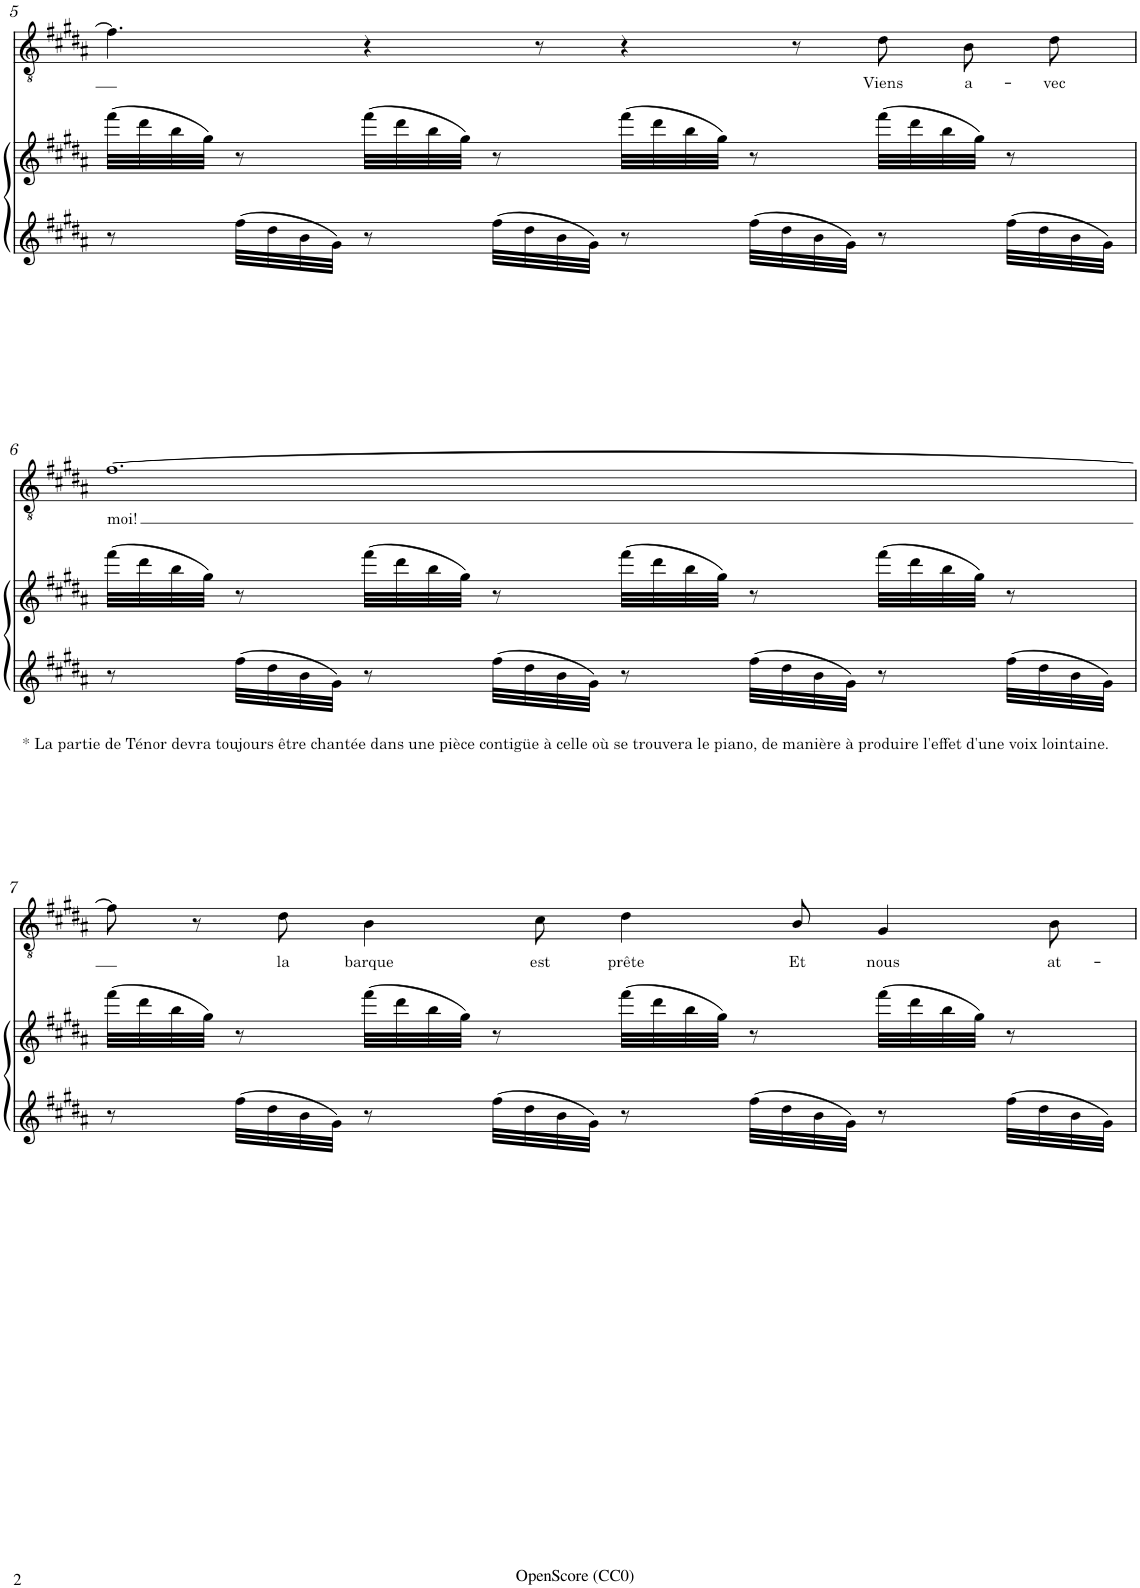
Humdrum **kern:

**kern	**kern	**kern	**text	**kern
*part3	*part3	*part2	*part2	*part1
*staff4	*staff3	*staff2	*staff2	*staff1
*I"Piano	*	*I"Tenor	*	*I"Contralto
*I'Pno	*	*	*	*
!!LO:PB:g=z
*clefG2	*clefG2	*clefGv2	*	*clefGv2
*k[f#c#g#d#a#]	*k[f#c#g#d#a#]	*k[f#c#g#d#a#]	*	*k[f#c#g#d#a#]
*M4/4	*M4/4	*M12/8	*	*M12/8
=5	=5	=5	=5	=5
8r	(32fff#\LLL	4.f#\]	.	1.r
.	32ddd#\	.	.	.
.	32bb\	.	.	.
.	32gg#\JJJ)	.	.	.
32ff#\LLL	8r	.	.	.
32dd#\	.	.	.	.
32b\	.	.	.	.
32g#\JJJ	.	.	.	.
8r	(32fff#\LLL	.	.	.
.	32ddd#\	.	.	.
.	32bb\	.	.	.
.	32gg#\JJJ)	.	.	.
32ff#\LLL	8r	4r	.	.
32dd#\	.	.	.	.
32b\	.	.	.	.
32g#\JJJ	.	.	.	.
8r	(32fff#\LLL	.	.	.
.	32ddd#\	.	.	.
.	32bb\	.	.	.
.	32gg#\JJJ)	.	.	.
32ff#\LLL	8r	8r	.	.
32dd#\	.	.	.	.
32b\	.	.	.	.
32g#\JJJ	.	.	.	.
8r	(32fff#\LLL	4r	.	.
.	32ddd#\	.	.	.
.	32bb\	.	.	.
.	32gg#\JJJ)	.	.	.
32ff#\LLL	8r	.	.	.
32dd#\	.	.	.	.
32b\	.	.	.	.
32g#\JJJ	.	.	.	.
2ryy	2ryy	8r	.	.
!	!	!	!LO:LY:b	!
.	.	8d#\L	Viens	.
!	!	!	!LO:LY:b	!
.	.	8B\	a-	.
!	!	!	!LO:LY:b	!
.	.	8d#\J	-vec	.
!!LO:LB:g=z
=6	=6	=6	=6	=6
!LO:TX:b:t=* La partie de Ténor devra toujours être chantée dans une pièce contigüe à celle où se trouvera le piano, de manière à produire l'effet d'une voix lointaine.	!	!	!	!
!	!	!	!LO:LY:b	!
8r	(32fff#\LLL	[1.f#	moi!	1.r
.	32ddd#\	.	.	.
.	32bb\	.	.	.
.	32gg#\JJJ)	.	.	.
32ff#\LLL	8r	.	.	.
32dd#\	.	.	.	.
32b\	.	.	.	.
32g#\JJJ	.	.	.	.
8r	(32fff#\LLL	.	.	.
.	32ddd#\	.	.	.
.	32bb\	.	.	.
.	32gg#\JJJ)	.	.	.
32ff#\LLL	8r	.	.	.
32dd#\	.	.	.	.
32b\	.	.	.	.
32g#\JJJ	.	.	.	.
8r	(32fff#\LLL	.	.	.
.	32ddd#\	.	.	.
.	32bb\	.	.	.
.	32gg#\JJJ)	.	.	.
32ff#\LLL	8r	.	.	.
32dd#\	.	.	.	.
32b\	.	.	.	.
32g#\JJJ	.	.	.	.
8r	(32fff#\LLL	.	.	.
.	32ddd#\	.	.	.
.	32bb\	.	.	.
.	32gg#\JJJ)	.	.	.
32ff#\LLL	8r	.	.	.
32dd#\	.	.	.	.
32b\	.	.	.	.
32g#\JJJ	.	.	.	.
2ryy	2ryy	.	.	.
!!LO:LB:g=z
=7	=7	=7	=7	=7
8r	(32fff#\LLL	8f#\]	.	1.r
.	32ddd#\	.	.	.
.	32bb\	.	.	.
.	32gg#\JJJ)	.	.	.
32ff#\LLL	8r	8r	.	.
32dd#\	.	.	.	.
32b\	.	.	.	.
32g#\JJJ	.	.	.	.
!	!	!	!LO:LY:b	!
8r	(32fff#\LLL	8d#\	la	.
.	32ddd#\	.	.	.
.	32bb\	.	.	.
.	32gg#\JJJ)	.	.	.
!	!	!	!LO:LY:b	!
32ff#\LLL	8r	4B\	barque	.
32dd#\	.	.	.	.
32b\	.	.	.	.
32g#\JJJ	.	.	.	.
8r	(32fff#\LLL	.	.	.
.	32ddd#\	.	.	.
.	32bb\	.	.	.
.	32gg#\JJJ)	.	.	.
!	!	!	!LO:LY:b	!
32ff#\LLL	8r	8c#\	est	.
32dd#\	.	.	.	.
32b\	.	.	.	.
32g#\JJJ	.	.	.	.
!	!	!	!LO:LY:b	!
8r	(32fff#\LLL	4d#\	prête	.
.	32ddd#\	.	.	.
.	32bb\	.	.	.
.	32gg#\JJJ)	.	.	.
32ff#\LLL	8r	.	.	.
32dd#\	.	.	.	.
32b\	.	.	.	.
32g#\JJJ	.	.	.	.
!	!	!	!LO:LY:b	!
2ryy	2ryy	8B/	Et	.
!	!	!	!LO:LY:b	!
.	.	4G#/	nous	.
!	!	!	!LO:LY:b	!
.	.	8B\	at-	.
=	=	=	=	=
*-	*-	*-	*-	*-
